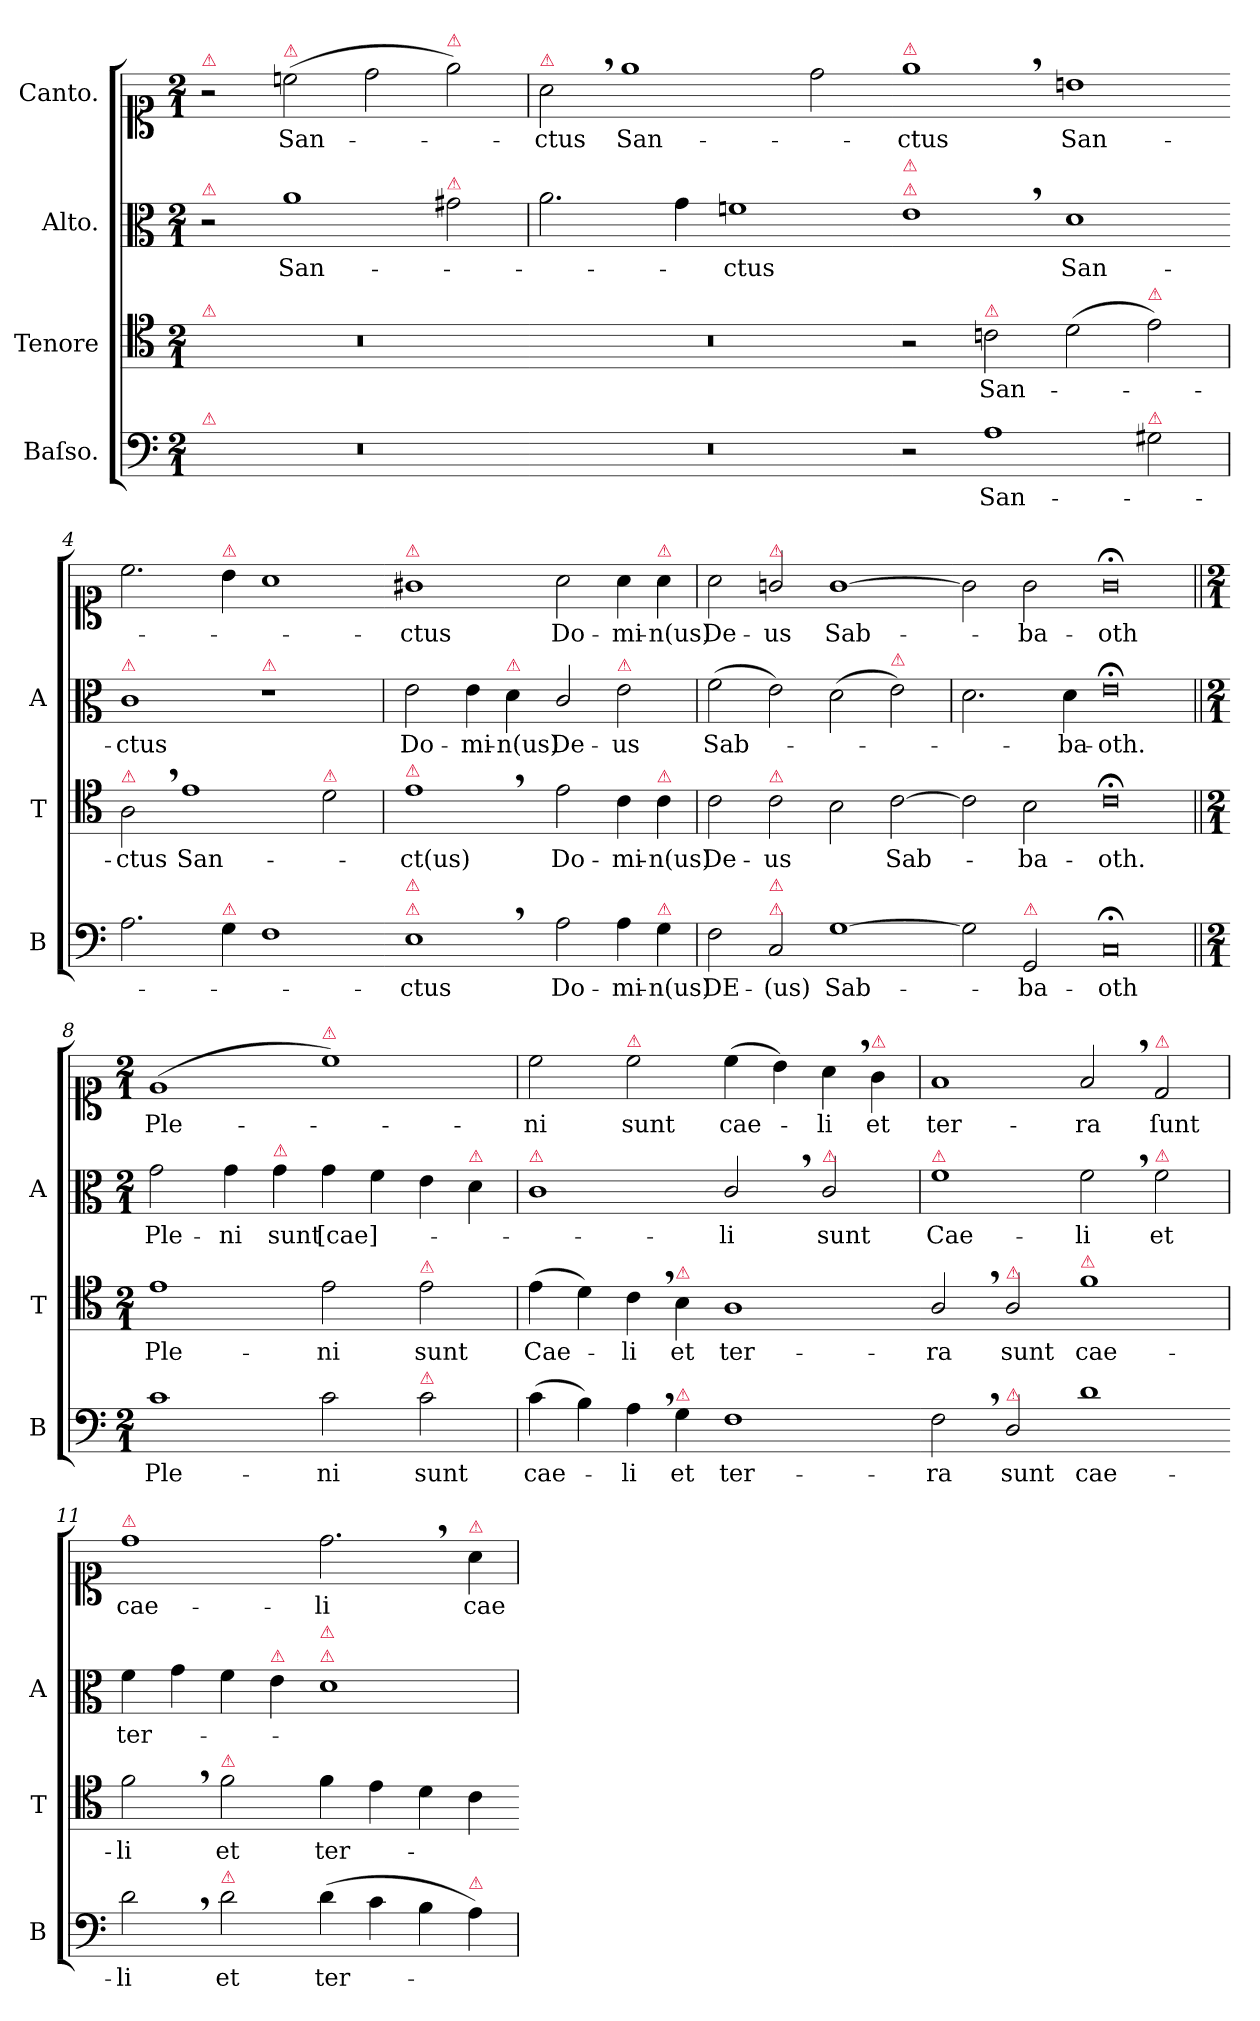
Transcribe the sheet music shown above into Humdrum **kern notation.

**kern	**text	**kern	**text	**kern	**text	**kern	**text
*part4	*part4	*part3	*part3	*part2	*part2	*part1	*part1
*staff4	*staff4	*staff3	*staff3	*staff2	*staff2	*staff1	*staff1
*I"Baſso.	*	*I"Tenore	*	*I"Alto.	*	*I"Canto.	*
*I'B	*	*I'T	*	*I'A	*	*	*
*clefF4	*	*clefC4	*	*clefC3	*	*clefC1	*
*k[]	*	*k[]	*	*k[]	*	*k[]	*
*M2/1	*	*M2/1	*	*M2/1	*	*M2/1	*
=1	=1	=1	=1	=1	=1	=1	=1
!	!	!	!	!	!	!LO:TX:a:color=crimson:t=⚠	!
!	!	!	!	!LO:TX:a:color=crimson:t=⚠	!	!	!
!	!	!LO:TX:a:color=crimson:t=⚠	!	!	!	!	!
!LO:TX:a:color=crimson:t=⚠	!	!	!	!	!	!	!
0r	.	0r	.	2r	.	2r	.
!	!	!	!	!	!	!LO:TX:a:color=crimson:t=⚠	!
.	.	.	.	1a	San-	(>2ccn\	San-
.	.	.	.	.	.	2dd\	.
!	!	!	!	!	!	!LO:TX:a:color=crimson:t=⚠	!
!	!	!	!	!LO:TX:a:color=crimson:t=⚠	!	!	!
.	.	.	.	2g#X\	.	2ee\)	.
=2-	=2	=2-	=2	=2	=2	=2	=2
!	!	!	!	!	!	!LO:TX:a:color=crimson:t=⚠	!
0r	.	0r	.	2.a\	.	2a,<\	-ctus
!	!	!	!	!	!	!	!LO:LY:i
.	.	.	.	.	.	1ee	San-
.	.	.	.	4g\	.	.	.
.	.	.	.	1fn	-ctus	.	.
.	.	.	.	.	.	2dd\	.
=3	=3-	=3	=3-	=3-	=3-	=3-	=3-
!	!	!	!	!	!	!LO:TX:a:color=crimson:t=⚠	!
!	!	!	!	!LO:TX:a:color=crimson:t=⚠	!	!	!
!	!	!	!	!LO:TX:a:color=crimson:t=⚠	!	!	!
!	!	!	!	!	!	!	!LO:LY:i
2r	.	2r	.	1e,<	.	1ee,<	-ctus
!	!	!LO:TX:a:color=crimson:t=⚠	!	!	!	!	!
1A	San-	2cn\	San-	.	.	.	.
!	!	!	!	!	!LO:LY:i	!	!
.	.	(>2d\	.	1d	San-	1bn	San-
!	!	!LO:TX:a:color=crimson:t=⚠	!	!	!	!	!
!LO:TX:a:color=crimson:t=⚠	!	!	!	!	!	!	!
2G#X\	.	2e\)	.	.	.	.	.
=4	=4-	=4	=4-	=4-	=4-	=4-	=4-
!	!	!	!	!LO:TX:a:color=crimson:t=⚠	!	!	!
!	!	!LO:TX:a:color=crimson:t=⚠	!	!	!	!	!
!	!	!	!	!	!LO:LY:i	!	!
2.A\	.	2A,<\	-ctus	1c	-ctus	2.cc\	.
.	.	1e	San-	.	.	.	.
!	!	!	!	!	!	!LO:TX:a:color=crimson:t=⚠	!
!LO:TX:a:color=crimson:t=⚠	!	!	!	!	!	!	!
4G\	.	.	.	.	.	4b\	.
!	!	!	!	!LO:TX:a:color=crimson:t=⚠	!	!	!
1F	.	.	.	1r	.	1a	.
!	!	!LO:TX:a:color=crimson:t=⚠	!	!	!	!	!
.	.	2d\	.	.	.	.	.
=5-	=5-	=5	=5-	=5	=5-	=5-	=5-
!	!	!	!	!	!	!LO:TX:a:color=crimson:t=⚠	!
!	!	!LO:TX:a:color=crimson:t=⚠	!	!	!	!	!
!LO:TX:a:color=crimson:t=⚠	!	!	!	!	!	!	!
!LO:TX:a:color=crimson:t=⚠	!	!	!	!	!	!	!
1E,<	-ctus	1e,<	-ct(us)	2e\	Do-	1g#X	-ctus
.	.	.	.	4e\	-mi-	.	.
!	!	!	!	!LO:TX:a:color=crimson:t=⚠	!	!	!
.	.	.	.	4d\	-n(us)	.	.
2A\	Do-	2e\	Do-	2c/	De-	2a\	Do-
!	!	!	!	!LO:TX:a:color=crimson:t=⚠	!	!	!
4A\	-mi-	4c\	-mi-	2e\	-us	4a\	-mi-
!	!	!	!	!	!	!LO:TX:a:color=crimson:t=⚠	!
!	!	!LO:TX:a:color=crimson:t=⚠	!	!	!	!	!
!LO:TX:a:color=crimson:t=⚠	!	!	!	!	!	!	!
4G\	-n(us)	4c\	-n(us)	.	.	4a\	-n(us)
=6	=6	=6	=6	=6	=6	=6	=6
2F\	DE-	2c\	De-	(>2f\	Sab-	2a\	De-
!	!	!	!	!	!	!LO:TX:a:color=crimson:t=⚠	!
!	!	!LO:TX:a:color=crimson:t=⚠	!	!	!	!	!
!LO:TX:a:color=crimson:t=⚠	!	!	!	!	!	!	!
!LO:TX:a:color=crimson:t=⚠	!	!	!	!	!	!	!
2C/	-(us)	2c\	-us	2e\)	.	2gn/	-us
[1G	Sab-	2B\	.	(>2d\	.	[1g	Sab-
!	!	!	!	!LO:TX:a:color=crimson:t=⚠	!	!	!
.	.	[2c\	Sab-	2e\)	.	.	.
=7-	=7-	=7-	=7-	=7	=7-	=7-	=7-
2G]	.	2c\]	.	2.d\	.	2g]	.
!LO:TX:a:color=crimson:t=⚠	!	!	!	!	!	!	!
2GG/	-ba-	2B\	-ba-	.	.	2g\	-ba-
.	.	.	.	4d\	-ba-	.	.
!LO:N:vis=0	!	!LO:N:vis=0	!	!LO:N:vis=0	!	!LO:N:vis=0	!
1C;<	-oth	1c;<	-oth.	1e;<	-oth.	1g;<	-oth
=8||	=8||	=8||	=8||	=8||	=8||	=8||	=8||
*M2/1	*	*M2/1	*	*M2/1	*	*M2/1	*
1c	Ple-	1e	Ple-	2g\	Ple-	(>1e	Ple-
.	.	.	.	4g\	-ni	.	.
!	!	!	!	!LO:TX:a:color=crimson:t=⚠	!	!	!
.	.	.	.	4g\	sunt	.	.
!	!	!	!	!	!	!LO:TX:a:color=crimson:t=⚠	!
2c\	-ni	2e\	-ni	4g\	[cae]-	1cc)	.
.	.	.	.	4f\	.	.	.
!	!	!LO:TX:a:color=crimson:t=⚠	!	!	!	!	!
!LO:TX:a:color=crimson:t=⚠	!	!	!	!	!	!	!
2c\	sunt	2e\	sunt	4e\	.	.	.
!	!	!	!	!LO:TX:a:color=crimson:t=⚠	!	!	!
.	.	.	.	4d\	.	.	.
=9	=9	=9	=9	=9	=9	=9	=9
!	!	!	!	!LO:TX:a:color=crimson:t=⚠	!	!	!
(>4c\	cae-	(>4e\	Cae-	1c	.	2cc\	-ni
4B\)	.	4d\)	.	.	.	.	.
!	!	!	!	!	!	!LO:TX:a:color=crimson:t=⚠	!
4A,<\	-li	4c,<\	-li	.	.	2cc\	sunt
!	!	!LO:TX:a:color=crimson:t=⚠	!	!	!	!	!
!LO:TX:a:color=crimson:t=⚠	!	!	!	!	!	!	!
4G\	et	4B\	et	.	.	.	.
1F	ter-	1A	ter-	2c,</	-li	(>4cc\	cae-
.	.	.	.	.	.	4b\)	.
!	!	!	!	!LO:TX:a:color=crimson:t=⚠	!	!	!
.	.	.	.	2c/	sunt	4a,<\	-li
!	!	!	!	!	!	!LO:TX:a:color=crimson:t=⚠	!
.	.	.	.	.	.	4g\	et
=10-	=10	=10-	=10	=10	=10	=10	=10
!	!	!	!	!LO:TX:a:color=crimson:t=⚠	!	!	!
2F,<\	-ra	2A,</	-ra	1f	Cae-	1f	ter-
!	!	!LO:TX:a:color=crimson:t=⚠	!	!	!	!	!
!LO:TX:a:color=crimson:t=⚠	!	!	!	!	!	!	!
2D/	sunt	2A/	sunt	.	.	.	.
!	!	!LO:TX:a:color=crimson:t=⚠	!	!	!	!	!
1d	cae-	1f	cae-	2f,<\	-li	2f,</	-ra
!	!	!	!	!	!	!LO:TX:a:color=crimson:t=⚠	!
!	!	!	!	!LO:TX:a:color=crimson:t=⚠	!	!	!
.	.	.	.	2f\	et	2d/	ſunt
=11-	=11	=11	=11	=11	=11	=11	=11
!	!	!	!	!	!	!LO:TX:a:color=crimson:t=⚠	!
2d,<\	-li	2f,<\	-li	4f\	ter-	1dd	cae-
.	.	.	.	4g\	.	.	.
!	!	!LO:TX:a:color=crimson:t=⚠	!	!	!	!	!
!LO:TX:a:color=crimson:t=⚠	!	!	!	!	!	!	!
2d\	et	2f\	et	4f\	.	.	.
!	!	!	!	!LO:TX:a:color=crimson:t=⚠	!	!	!
.	.	.	.	4e\	.	.	.
!	!	!	!	!LO:TX:a:color=crimson:t=⚠	!	!	!
!	!	!	!	!LO:TX:a:color=crimson:t=⚠	!	!	!
(>4d\	ter-	4f\	ter-	1d	.	2.dd,<\	-li
4c\	.	4e\	.	.	.	.	.
4B\	.	4d\	.	.	.	.	.
!	!	!	!	!	!	!LO:TX:a:color=crimson:t=⚠	!
!LO:TX:a:color=crimson:t=⚠	!	!	!	!	!	!	!
4A\)	.	4c\	.	.	.	4a\	cae-
=	=	=-	=	=	=	=	=
*-	*-	*-	*-	*-	*-	*-	*-
